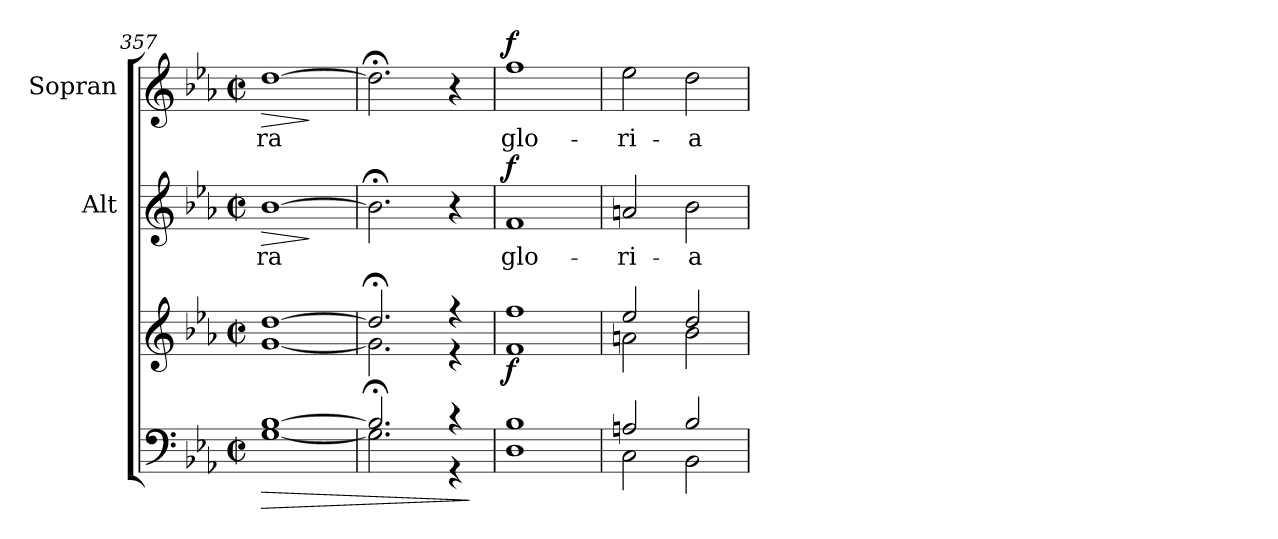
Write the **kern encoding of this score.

**kern	**kern	**dynam	**kern	**text	**dynam	**kern	**text	**dynam
*part3	*part3	*part3	*part2	*part2	*part2	*part1	*part1	*part1
*staff4	*staff3	*staff3/4	*staff2	*staff2	*staff2	*staff1	*staff1	*staff1
*	*	*	*I"Alt	*	*	*I"Sopran	*	*
*	*	*	*I'A.	*	*	*I'S.	*	*
*clefF4	*clefG2	*	*clefG2	*	*	*clefG2	*	*
*k[b-e-a-]	*k[b-e-a-]	*	*k[b-e-a-]	*	*	*k[b-e-a-]	*	*
*E-:	*E-:	*	*E-:	*	*	*E-:	*	*
*M2/2	*M2/2	*	*M2/2	*	*	*M2/2	*	*
*met(c|)	*met(c|)	*	*met(c|)	*	*	*met(c|)	*	*
=357	=357	=357	=357	=357	=357	=357	=357	=357
!	!	!LO:HP:b=2	!	!LO:LY:b	!LO:HP:b	!	!LO:LY:b	!LO:HP:b
*^	*^	*	*	*	*	*	*	*
[>1B-	[<1G	[>1dd	[<1g	>	[1b-	-ra	>	[1dd	-ra	>
*v	*v	*	*	*	*	*	*	*	*	*
*	*v	*v	*	*	*	*	*	*	*
.	.	.	.	.	]	.	.	]
=358	=358	=358	=358	=358	=358	=358	=358	=358
*^	*^	*	*	*	*	*	*	*
2.B-;/]	2.G\]	2.dd;</]	2.g\]	.	2.b-;<\]	.	.	2.dd;<\]	.	.
4r	4r	4r	4r	.	4r	.	.	4r	.	.
*v	*v	*	*	*	*	*	*	*	*	*
*	*v	*v	*	*	*	*	*	*	*
.	.	]	.	.	.	.	.	.
=359	=359	=359	=359	=359	=359	=359	=359	=359
*^	*^	*	*	*	*	*	*	*
!	!	!	!	!LO:DY:b	!	!LO:LY:b	!LO:DY:a	!	!LO:LY:b	!LO:DY:a
1B-	1D	1ff	1f	f	1f	glo-	f	1ff	glo-	f
!!LO:LB:g=z
=360	=360	=360	=360	=360	=360	=360	=360	=360	=360	=360
!	!	!	!	!	!	!LO:LY:b	!	!	!LO:LY:b	!
2An/	2C\	2ee-/	2an\	.	2an/	-ri-	.	2ee-\	-ri-	.
!	!	!	!	!	!	!LO:LY:b	!	!	!LO:LY:b	!
2B-/	2BB-\	2dd/	2b-\	.	2b-\	-a	.	2dd\	-a	.
*v	*v	*	*	*	*	*	*	*	*	*
*	*v	*v	*	*	*	*	*	*	*
=	=	=	=	=	=	=	=	=
*-	*-	*-	*-	*-	*-	*-	*-	*-
